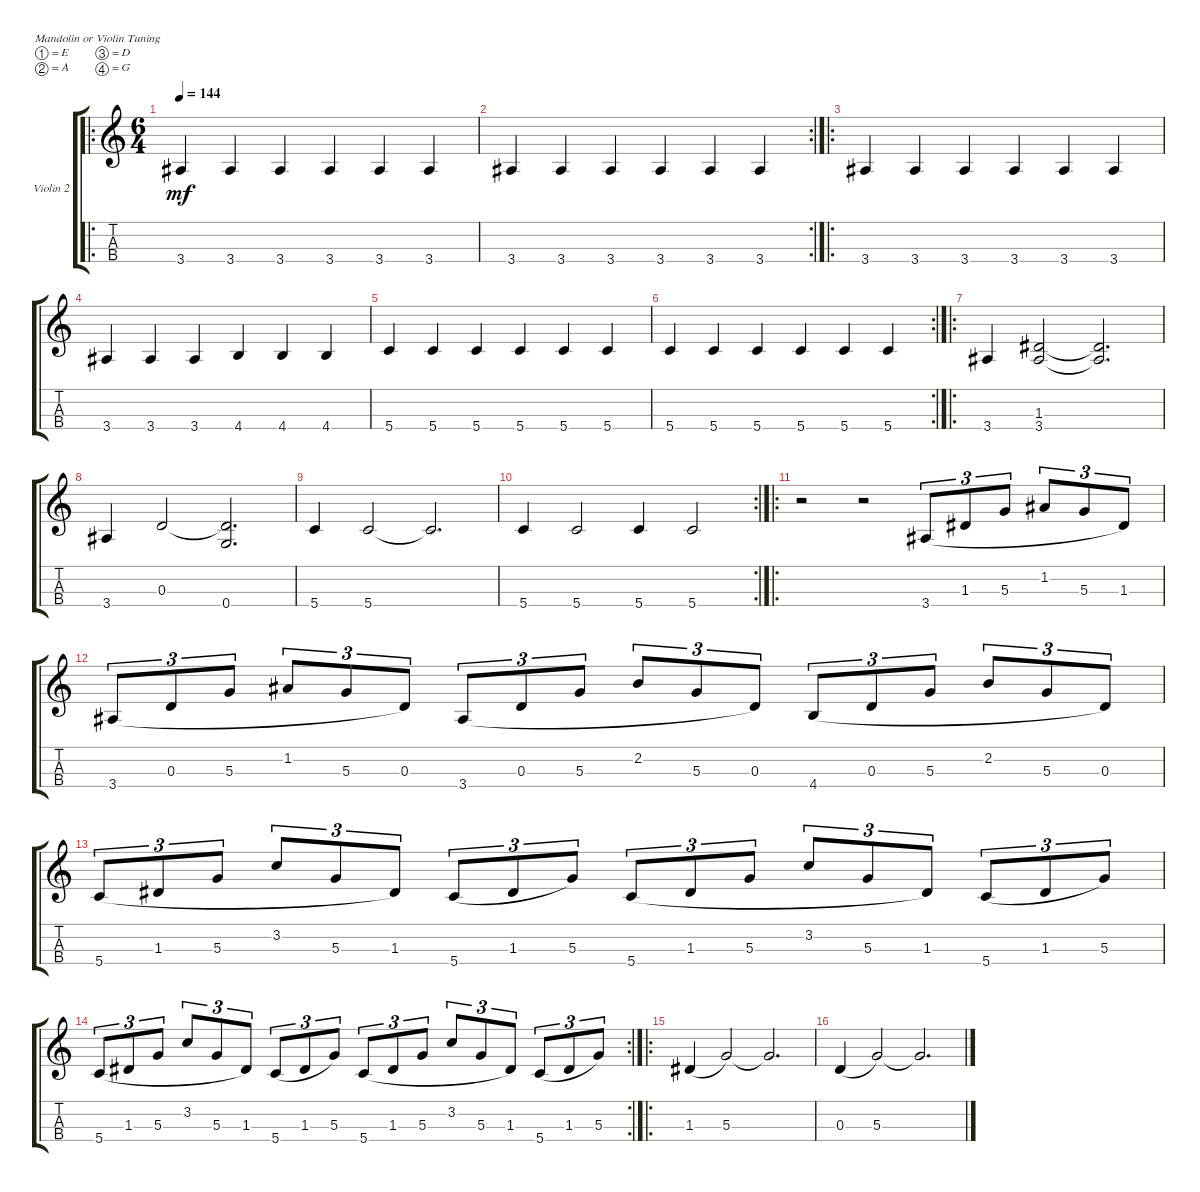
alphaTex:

\defaultSystemsLayout 4
\bracketExtendMode groupsimilarinstruments
\firstSystemTrackNameOrientation horizontal
\otherSystemsTrackNameOrientation horizontal
\track ("Violin 2" "Violin 2") {instrument violin}
\staff {score tabs}
\tuning (E5 A4 D4 G3)
\ro
\ts (6 4)
\tempo 144
\clef g2
\ks c
3.4.4{dy mf instrument violin} 3.4.4 3.4.4 3.4.4 3.4.4 3.4.4 |
\rc 2
3.4.4 3.4.4 3.4.4 3.4.4 3.4.4 3.4.4 |
\ro
3.4.4 3.4.4 3.4.4 3.4.4 3.4.4 3.4.4 |
3.4.4 3.4.4 3.4.4 4.4.4 4.4.4 4.4.4 |
5.4.4 5.4.4 5.4.4 5.4.4 5.4.4 5.4.4 |
\rc 2
5.4.4 5.4.4 5.4.4 5.4.4 5.4.4 5.4.4 |
\ro
3.4.4 (3.4 1.3).2 (1.3{t} 3.4{t}).2{d} |
3.4.4 0.3.2 (0.3{t} 0.4).2{d} |
5.4.4 5.4.2 5.4{t}.2{d} |
\rc 2
5.4.4 5.4.2 5.4.4 5.4.2 |
\ro
r.2 r.2 3.4.8{tu (3 2) legatoorigin} 1.3.8{tu (3 2) legatoorigin} 5.3.8{tu (3 2) legatoorigin} 1.2.8{tu (3 2) legatoorigin} 5.3.8{tu (3 2) legatoorigin} 1.3.8{tu (3 2)} |
3.4.8{tu (3 2) legatoorigin} 0.3.8{tu (3 2) legatoorigin} 5.3.8{tu (3 2) legatoorigin} 1.2.8{tu (3 2) legatoorigin} 5.3.8{tu (3 2) legatoorigin} 0.3.8{tu (3 2)} 3.4.8{tu (3 2) legatoorigin} 0.3.8{tu (3 2) legatoorigin} 5.3.8{tu (3 2) legatoorigin} 2.2.8{tu (3 2) legatoorigin} 5.3.8{tu (3 2) legatoorigin} 0.3.8{tu (3 2)} 4.4.8{tu (3 2) legatoorigin} 0.3.8{tu (3 2) legatoorigin} 5.3.8{tu (3 2) legatoorigin} 2.2.8{tu (3 2) legatoorigin} 5.3.8{tu (3 2) legatoorigin} 0.3.8{tu (3 2)} |
5.4.8{tu (3 2) legatoorigin} 1.3.8{tu (3 2) legatoorigin} 5.3.8{tu (3 2) legatoorigin} 3.2.8{tu (3 2) legatoorigin} 5.3.8{tu (3 2) legatoorigin} 1.3.8{tu (3 2)} 5.4.8{tu (3 2) legatoorigin} 1.3.8{tu (3 2) legatoorigin} 5.3.8{tu (3 2)} 5.4.8{tu (3 2) legatoorigin} 1.3.8{tu (3 2) legatoorigin} 5.3.8{tu (3 2) legatoorigin} 3.2.8{tu (3 2) legatoorigin} 5.3.8{tu (3 2) legatoorigin} 1.3.8{tu (3 2)} 5.4.8{tu (3 2) legatoorigin} 1.3.8{tu (3 2) legatoorigin} 5.3.8{tu (3 2)} |
\rc 2
5.4.8{tu (3 2) legatoorigin} 1.3.8{tu (3 2) legatoorigin} 5.3.8{tu (3 2) legatoorigin} 3.2.8{tu (3 2) legatoorigin} 5.3.8{tu (3 2) legatoorigin} 1.3.8{tu (3 2)} 5.4.8{tu (3 2) legatoorigin} 1.3.8{tu (3 2) legatoorigin} 5.3.8{tu (3 2)} 5.4.8{tu (3 2) legatoorigin} 1.3.8{tu (3 2) legatoorigin} 5.3.8{tu (3 2) legatoorigin} 3.2.8{tu (3 2) legatoorigin} 5.3.8{tu (3 2) legatoorigin} 1.3.8{tu (3 2)} 5.4.8{tu (3 2) legatoorigin} 1.3.8{tu (3 2) legatoorigin} 5.3.8{tu (3 2)} |
\ro
1.3.4{legatoorigin} 5.3.2 5.3{t}.2{d} |
0.3.4{legatoorigin} 5.3.2 5.3{t}.2{d}
